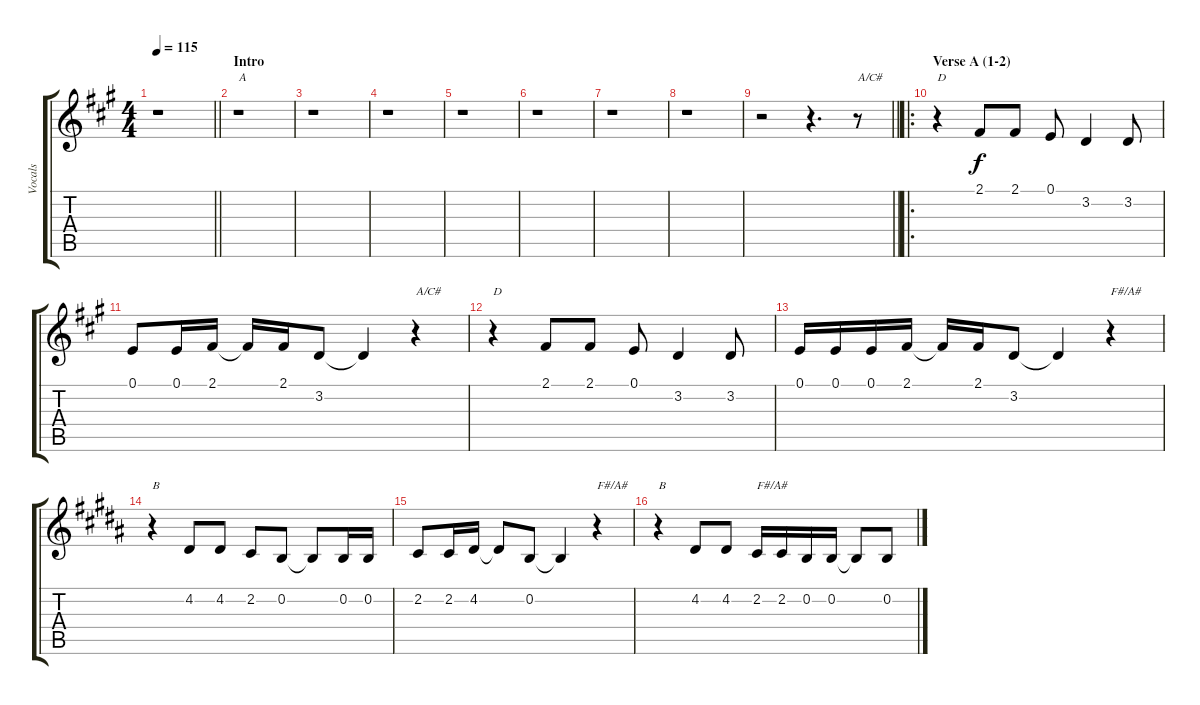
\track ("Vocals" "Vocals") {instrument sopranosax}
\staff {score tabs}
\tuning (E4 B3 G3 D3 A2 E2) {hide}
\ts (4 4)
\tempo 115
\clef g2
\barLineRight lightlight
\ks a
r.1{dy f instrument sopranosax} |
\section ("" "Intro")
r.1{txt "A"} |
r.1 |
r.1 |
r.1 |
r.1 |
r.1 |
r.1 |
\barLineRight lightlight
r.2 r.4{d} r.8{txt "A/C#"} |
\ro
\section ("" "Verse A (1-2)")
r.4{txt "D"} 2.1.8 2.1.8 0.1.8 3.2.4 3.2.8 |
0.1.8 0.1.16 2.1.16 2.1{t}.16 2.1.16 3.2.8 3.2{t}.4 r.4{txt "A/C#"} |
r.4{txt "D"} 2.1.8 2.1.8 0.1.8 3.2.4 3.2.8 |
0.1.16 0.1.16 0.1.16 2.1.16 2.1{t}.16 2.1.16 3.2.8 3.2{t}.4 r.4{txt "F#/A#"} |
\ks b
r.4{txt "B"} 4.2.8 4.2.8 2.2.8 0.2.8 0.2{t}.8 0.2.16 0.2.16 |
2.2.8 2.2.16 4.2.16 4.2{t}.8 0.2.8 0.2{t}.4 r.4{txt "F#/A#"} |
r.4{txt "B"} 4.2.8 4.2.8 2.2.16{txt "F#/A#"} 2.2.16 0.2.16 0.2.16 0.2{t}.8 0.2.8
